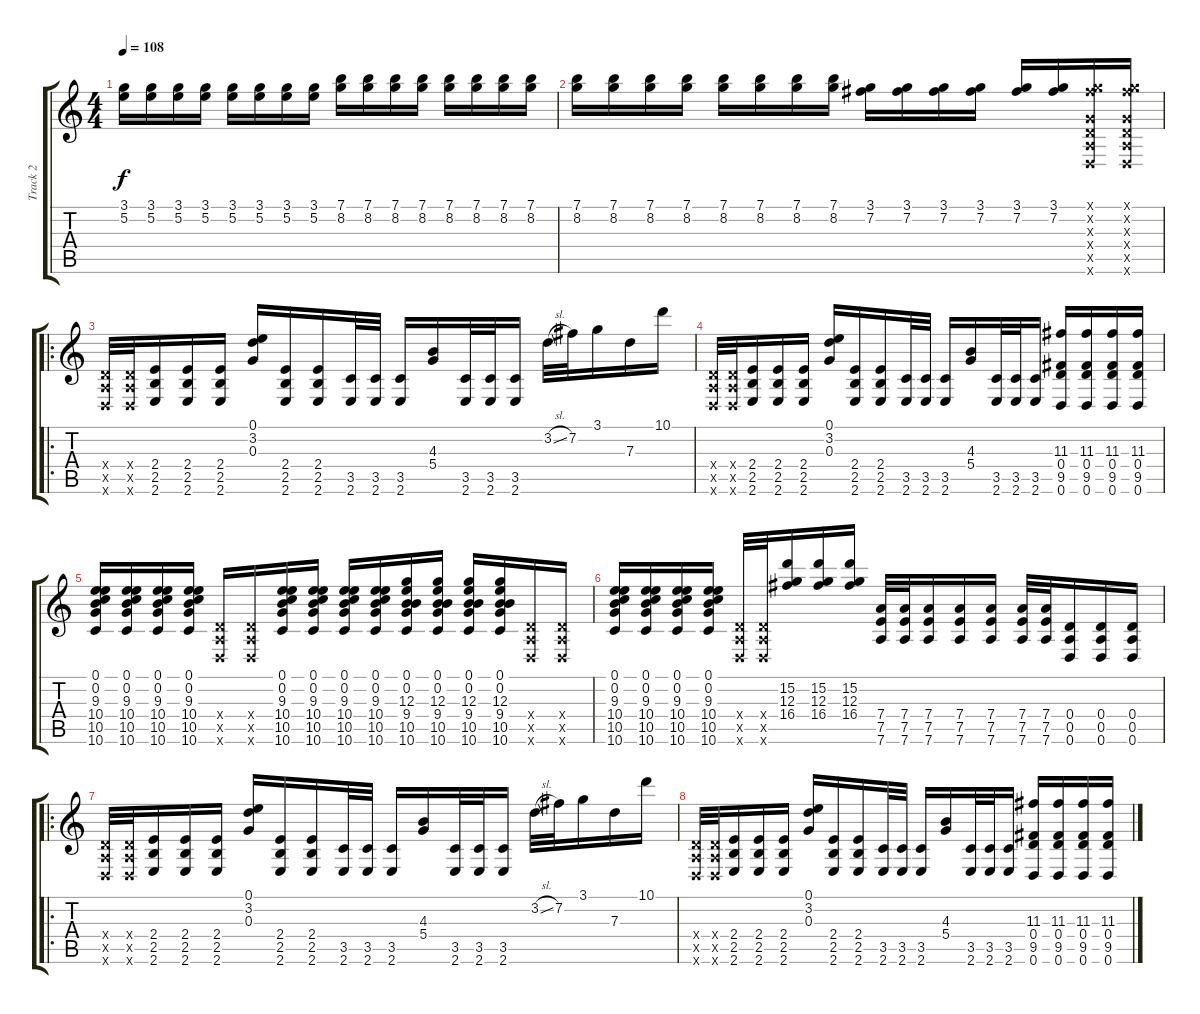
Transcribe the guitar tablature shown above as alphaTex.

\track ("Track 2" "Track 2") {instrument distortionguitar}
\staff {score tabs}
\tuning (E4 B3 G3 D3 A2 D2) {hide}
\ts (4 4)
\tempo 108
\clef g2
\ks c
(3.1 5.2).16{dy f} (3.1 5.2).16 (3.1 5.2).16 (3.1 5.2).16 (3.1 5.2).16 (3.1 5.2).16 (3.1 5.2).16 (3.1 5.2).16 (7.1 8.2).16 (7.1 8.2).16 (7.1 8.2).16 (7.1 8.2).16 (7.1 8.2).16 (7.1 8.2).16 (7.1 8.2).16 (7.1 8.2).16 |
(7.1 8.2).16 (7.1 8.2).16 (7.1 8.2).16 (7.1 8.2).16 (7.1 8.2).16 (7.1 8.2).16 (7.1 8.2).16 (7.1 8.2).16 (3.1 7.2).16 (3.1 7.2).16 (3.1 7.2).16 (3.1 7.2).16 (3.1 7.2).16 (3.1 7.2).16 (3.1{x} 7.2{x} 0.3{x} 0.4{x} 0.5{x} 0.6{x}).16 (3.1{x} 7.2{x} 0.3{x} 0.4{x} 0.5{x} 0.6{x}).16 |
\ro
(0.4{x} 0.5{x} 0.6{x}).32 (0.4{x} 0.5{x} 0.6{x}).32 (2.4 2.5 2.6).16 (2.4 2.5 2.6).16 (2.4 2.5 2.6).16 (0.1 3.2 0.3).16 (2.4 2.5 2.6).16 (2.4 2.5 2.6).16 (3.5 2.6).32 (3.5 2.6).32 (3.5 2.6).16 (4.3 5.4).16 (3.5 2.6).32 (3.5 2.6).32 (3.5 2.6).16 3.2{sl}.32 7.2.32 3.1.16 7.3.16 10.1.16 |
(0.4{x} 0.5{x} 0.6{x}).32 (0.4{x} 0.5{x} 0.6{x}).32 (2.4 2.5 2.6).16 (2.4 2.5 2.6).16 (2.4 2.5 2.6).16 (0.1 3.2 0.3).16 (2.4 2.5 2.6).16 (2.4 2.5 2.6).16 (3.5 2.6).32 (3.5 2.6).32 (3.5 2.6).16 (4.3 5.4).16 (3.5 2.6).32 (3.5 2.6).32 (3.5 2.6).16 (11.3 0.4 9.5 0.6).16 (11.3 0.4 9.5 0.6).16 (11.3 0.4 9.5 0.6).16 (11.3 0.4 9.5 0.6).16 |
(0.1 0.2 9.3 10.4 10.5 10.6).16 (0.1 0.2 9.3 10.4 10.5 10.6).16 (0.1 0.2 9.3 10.4 10.5 10.6).16 (0.1 0.2 9.3 10.4 10.5 10.6).16 (0.4{x} 0.5{x} 0.6{x}).16 (0.4{x} 0.5{x} 0.6{x}).16 (0.1 0.2 9.3 10.4 10.5 10.6).16 (0.1 0.2 9.3 10.4 10.5 10.6).16 (0.1 0.2 9.3 10.4 10.5 10.6).16 (0.1 0.2 9.3 10.4 10.5 10.6).16 (0.1 0.2 12.3 9.4 10.5 10.6).16 (0.1 0.2 12.3 9.4 10.5 10.6).16 (0.1 0.2 12.3 9.4 10.5 10.6).16 (0.1 0.2 12.3 9.4 10.5 10.6).16 (0.4{x} 0.5{x} 0.6{x}).16 (0.4{x} 0.5{x} 0.6{x}).16 |
(0.1 0.2 9.3 10.4 10.5 10.6).16 (0.1 0.2 9.3 10.4 10.5 10.6).16 (0.1 0.2 9.3 10.4 10.5 10.6).16 (0.1 0.2 9.3 10.4 10.5 10.6).16 (0.4{x} 0.5{x} 0.6{x}).32 (0.4{x} 0.5{x} 0.6{x}).32 (15.2 12.3 16.4).16 (15.2 12.3 16.4).16 (15.2 12.3 16.4).16 (7.4 7.5 7.6).32 (7.4 7.5 7.6).32 (7.4 7.5 7.6).16 (7.4 7.5 7.6).16 (7.4 7.5 7.6).16 (7.4 7.5 7.6).32 (7.4 7.5 7.6).32 (0.4 0.5 0.6).16 (0.4 0.5 0.6).16 (0.4 0.5 0.6).16 |
\ro
(0.4{x} 0.5{x} 0.6{x}).32 (0.4{x} 0.5{x} 0.6{x}).32 (2.4 2.5 2.6).16 (2.4 2.5 2.6).16 (2.4 2.5 2.6).16 (0.1 3.2 0.3).16 (2.4 2.5 2.6).16 (2.4 2.5 2.6).16 (3.5 2.6).32 (3.5 2.6).32 (3.5 2.6).16 (4.3 5.4).16 (3.5 2.6).32 (3.5 2.6).32 (3.5 2.6).16 3.2{sl}.32 7.2.32 3.1.16 7.3.16 10.1.16 |
(0.4{x} 0.5{x} 0.6{x}).32 (0.4{x} 0.5{x} 0.6{x}).32 (2.4 2.5 2.6).16 (2.4 2.5 2.6).16 (2.4 2.5 2.6).16 (0.1 3.2 0.3).16 (2.4 2.5 2.6).16 (2.4 2.5 2.6).16 (3.5 2.6).32 (3.5 2.6).32 (3.5 2.6).16 (4.3 5.4).16 (3.5 2.6).32 (3.5 2.6).32 (3.5 2.6).16 (11.3 0.4 9.5 0.6).16 (11.3 0.4 9.5 0.6).16 (11.3 0.4 9.5 0.6).16 (11.3 0.4 9.5 0.6).16
